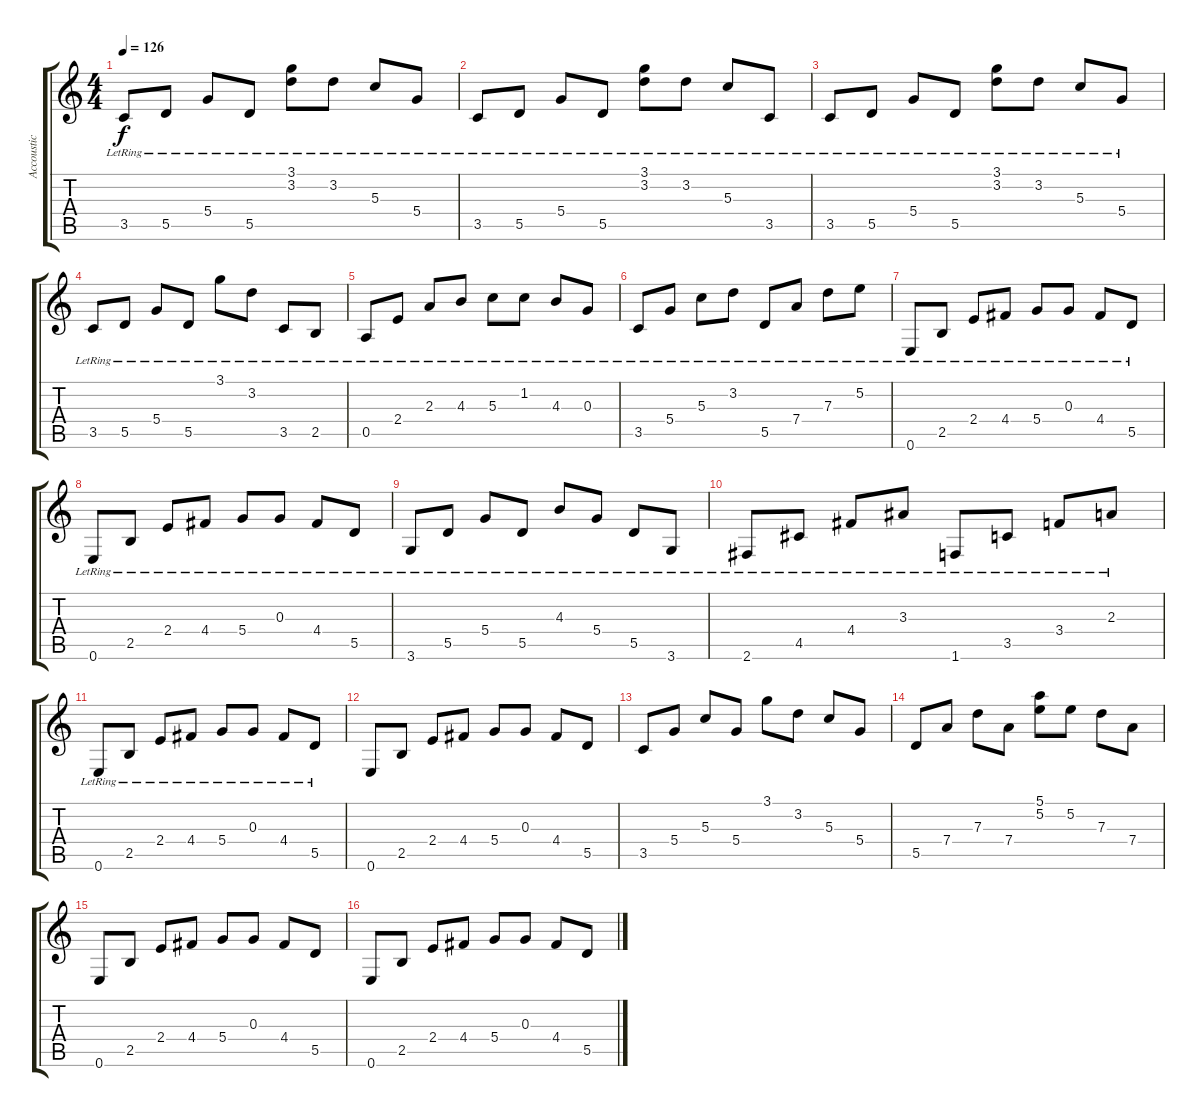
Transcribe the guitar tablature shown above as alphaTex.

\track ("Accoustic" "Accoustic") {instrument acousticguitarnylon}
\staff {score tabs}
\tuning (E4 B3 G3 D3 A2 E2) {hide}
\ts (4 4)
\tempo 126
\clef g2
\ks c
3.5{lr}.8{dy f} 5.5{lr}.8 5.4{lr}.8 5.5{lr}.8 (3.1{lr} 3.2{lr}).8 3.2{lr}.8 5.3{lr}.8 5.4{lr}.8 |
3.5{lr}.8 5.5{lr}.8 5.4{lr}.8 5.5{lr}.8 (3.1{lr} 3.2{lr}).8 3.2{lr}.8 5.3{lr}.8 3.5{lr}.8 |
3.5{lr}.8 5.5{lr}.8 5.4{lr}.8 5.5{lr}.8 (3.1{lr} 3.2{lr}).8 3.2{lr}.8 5.3{lr}.8 5.4{lr}.8 |
3.5{lr}.8 5.5{lr}.8 5.4{lr}.8 5.5{lr}.8 3.1{lr}.8 3.2{lr}.8 3.5{lr}.8 2.5{lr}.8 |
0.5{lr}.8 2.4{lr}.8 2.3{lr}.8 4.3{lr}.8 5.3{lr}.8 1.2{lr}.8 4.3{lr}.8 0.3{lr}.8 |
3.5{lr}.8 5.4{lr}.8 5.3{lr}.8 3.2{lr}.8 5.5{lr}.8 7.4{lr}.8 7.3{lr}.8 5.2{lr}.8 |
0.6{lr}.8 2.5{lr}.8 2.4{lr}.8 4.4{lr}.8 5.4{lr}.8 0.3{lr}.8 4.4{lr}.8 5.5{lr}.8 |
0.6{lr}.8 2.5{lr}.8 2.4{lr}.8 4.4{lr}.8 5.4{lr}.8 0.3{lr}.8 4.4{lr}.8 5.5{lr}.8 |
3.6{lr}.8 5.5{lr}.8 5.4{lr}.8 5.5{lr}.8 4.3{lr}.8 5.4{lr}.8 5.5{lr}.8 3.6{lr}.8 |
2.6{lr}.8 4.5{lr}.8 4.4{lr}.8 3.3{lr}.8 1.6{lr}.8 3.5{lr}.8 3.4{lr}.8 2.3{lr}.8 |
0.6{lr}.8 2.5{lr}.8 2.4{lr}.8 4.4{lr}.8 5.4{lr}.8 0.3{lr}.8 4.4{lr}.8 5.5{lr}.8 |
0.6.8 2.5.8 2.4.8 4.4.8 5.4.8 0.3.8 4.4.8 5.5.8 |
3.5.8 5.4.8 5.3.8 5.4.8 3.1.8 3.2.8 5.3.8 5.4.8 |
5.5.8 7.4.8 7.3.8 7.4.8 (5.1 5.2).8 5.2.8 7.3.8 7.4.8 |
0.6.8 2.5.8 2.4.8 4.4.8 5.4.8 0.3.8 4.4.8 5.5.8 |
0.6.8 2.5.8 2.4.8 4.4.8 5.4.8 0.3.8 4.4.8 5.5.8
